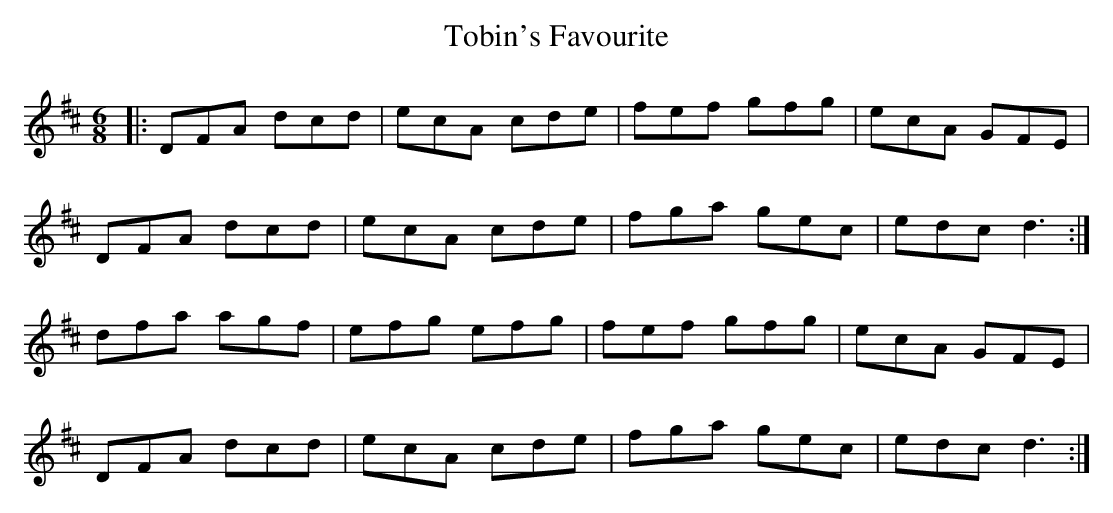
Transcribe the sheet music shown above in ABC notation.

X:1
T: Tobin's Favourite
M: 6/8
L: 1/8
K: Dmaj
|:DFA dcd|ecA cde|fef gfg|ecA GFE|
DFA dcd|ecA cde|fga gec|edc d3:|
dfa agf|efg efg|fef gfg|ecA GFE|
DFA dcd|ecA cde|fga gec|edc d3:|
